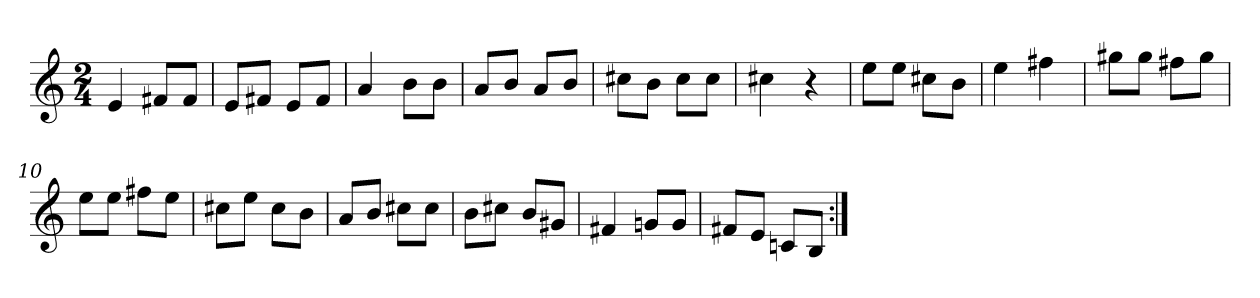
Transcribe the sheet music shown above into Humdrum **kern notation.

**kern
*part1
*staff1
*clefG2
*M2/4
=1
4e
8f#XL
8f#J
=2
8eL
8f#XJ
8eL
8f#J
=3
4a
8bL
8bJ
=4
8aL
8bJ
8aL
8bJ
=5
8cc#XL
8bJ
8cc#L
8cc#J
=6
4cc#X
4r
=7
8eeL
8eeJ
8cc#XL
8bJ
=8
4ee
4ff#X
=9
8gg#XL
8gg#J
8ff#XL
8gg#J
=10
8eeL
8eeJ
8ff#XL
8eeJ
=11
8cc#XL
8eeJ
8cc#L
8bJ
=12
8aL
8bJ
8cc#XL
8cc#J
=13
8bL
8cc#XJ
8bL
8g#XJ
=14
4f#X
8gnL
8gJ
=15
8f#XL
8eJ
8cnL
8BJ
=:|!
*-
